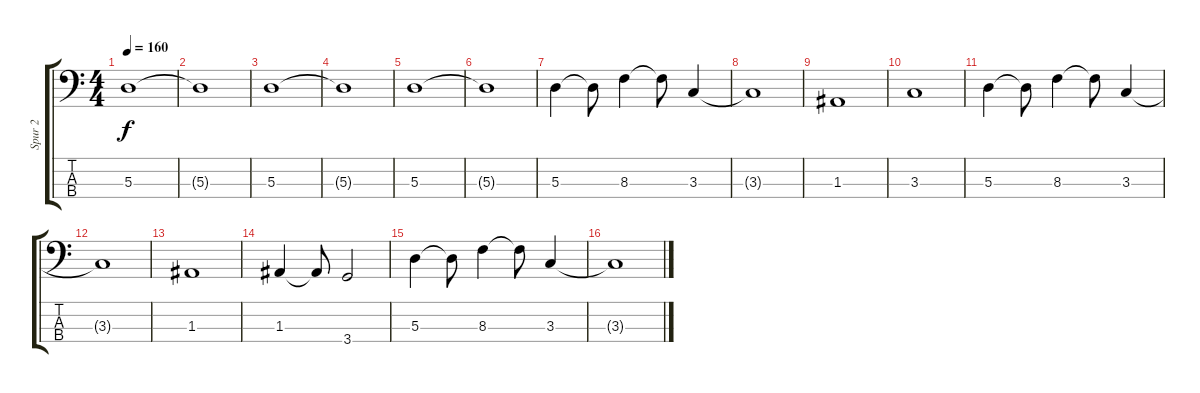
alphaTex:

\track ("Spur 2" "Spur 2") {instrument electricbassfinger}
\staff {score tabs}
\tuning (G2 D2 A1 E1) {hide}
\ts (4 4)
\tempo 160
\clef f4
\ks c
5.3.1{dy f} |
5.3{t}.1 |
5.3.1 |
5.3{t}.1 |
5.3.1 |
5.3{t}.1 |
5.3.4 5.3{t}.8 8.3.4 8.3{t}.8 3.3.4 |
3.3{t}.1 |
1.3.1 |
3.3.1 |
5.3.4 5.3{t}.8 8.3.4 8.3{t}.8 3.3.4 |
3.3{t}.1 |
1.3.1 |
1.3.4 1.3{t}.8 3.4.2 |
5.3.4 5.3{t}.8 8.3.4 8.3{t}.8 3.3.4 |
3.3{t}.1
